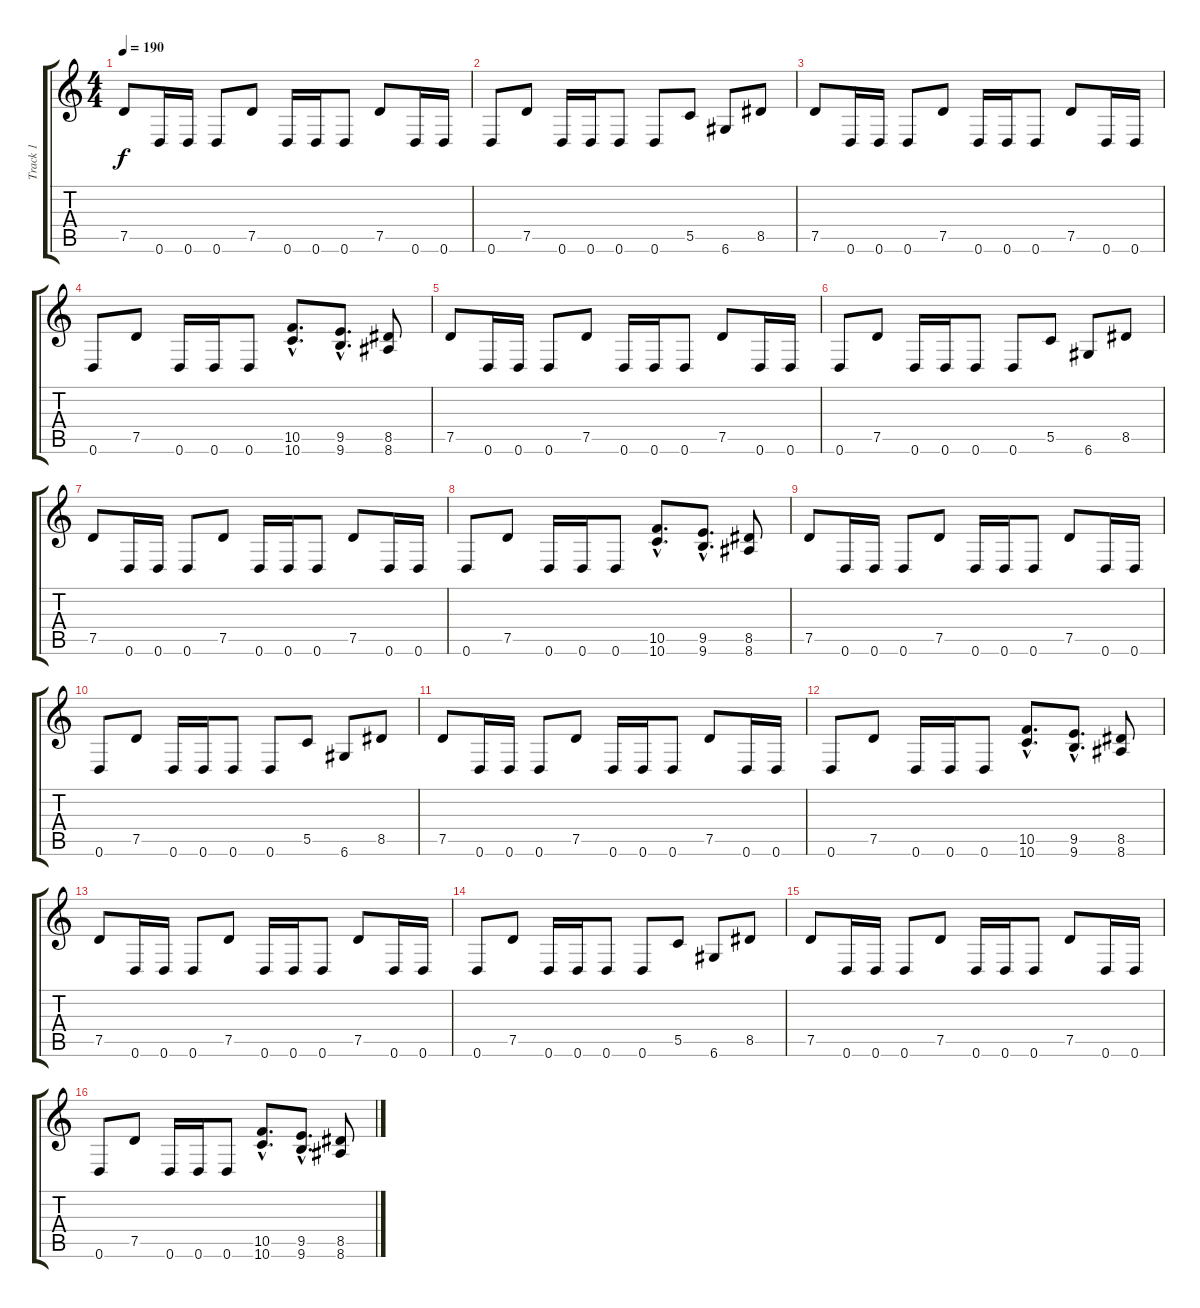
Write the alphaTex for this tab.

\track ("Track 1" "Track 1") {instrument distortionguitar}
\staff {score tabs}
\tuning (D4 A3 F3 C3 G2 D2) {hide}
\ts (4 4)
\tempo 190
\clef g2
\ks c
7.5.8{dy f instrument distortionguitar} 0.6.16 0.6.16 0.6.8 7.5.8 0.6.16 0.6.16 0.6.8 7.5.8 0.6.16 0.6.16 |
0.6.8 7.5.8 0.6.16 0.6.16 0.6.8 0.6.8 5.5.8 6.6.8 8.5.8 |
7.5.8 0.6.16 0.6.16 0.6.8 7.5.8 0.6.16 0.6.16 0.6.8 7.5.8 0.6.16 0.6.16 |
0.6.8 7.5.8 0.6.16 0.6.16 0.6.8 (10.5{hac} 10.6{hac}).8{d} (9.5{hac} 9.6{hac}).8{d} (8.5 8.6).8 |
7.5.8 0.6.16 0.6.16 0.6.8 7.5.8 0.6.16 0.6.16 0.6.8 7.5.8 0.6.16 0.6.16 |
0.6.8 7.5.8 0.6.16 0.6.16 0.6.8 0.6.8 5.5.8 6.6.8 8.5.8 |
7.5.8 0.6.16 0.6.16 0.6.8 7.5.8 0.6.16 0.6.16 0.6.8 7.5.8 0.6.16 0.6.16 |
0.6.8 7.5.8 0.6.16 0.6.16 0.6.8 (10.5{hac} 10.6{hac}).8{d} (9.5{hac} 9.6{hac}).8{d} (8.5 8.6).8 |
7.5.8 0.6.16 0.6.16 0.6.8 7.5.8 0.6.16 0.6.16 0.6.8 7.5.8 0.6.16 0.6.16 |
0.6.8 7.5.8 0.6.16 0.6.16 0.6.8 0.6.8 5.5.8 6.6.8 8.5.8 |
7.5.8 0.6.16 0.6.16 0.6.8 7.5.8 0.6.16 0.6.16 0.6.8 7.5.8 0.6.16 0.6.16 |
0.6.8 7.5.8 0.6.16 0.6.16 0.6.8 (10.5{hac} 10.6{hac}).8{d} (9.5{hac} 9.6{hac}).8{d} (8.5 8.6).8 |
7.5.8 0.6.16 0.6.16 0.6.8 7.5.8 0.6.16 0.6.16 0.6.8 7.5.8 0.6.16 0.6.16 |
0.6.8 7.5.8 0.6.16 0.6.16 0.6.8 0.6.8 5.5.8 6.6.8 8.5.8 |
7.5.8 0.6.16 0.6.16 0.6.8 7.5.8 0.6.16 0.6.16 0.6.8 7.5.8 0.6.16 0.6.16 |
0.6.8 7.5.8 0.6.16 0.6.16 0.6.8 (10.5{hac} 10.6{hac}).8{d} (9.5{hac} 9.6{hac}).8{d} (8.5 8.6).8
